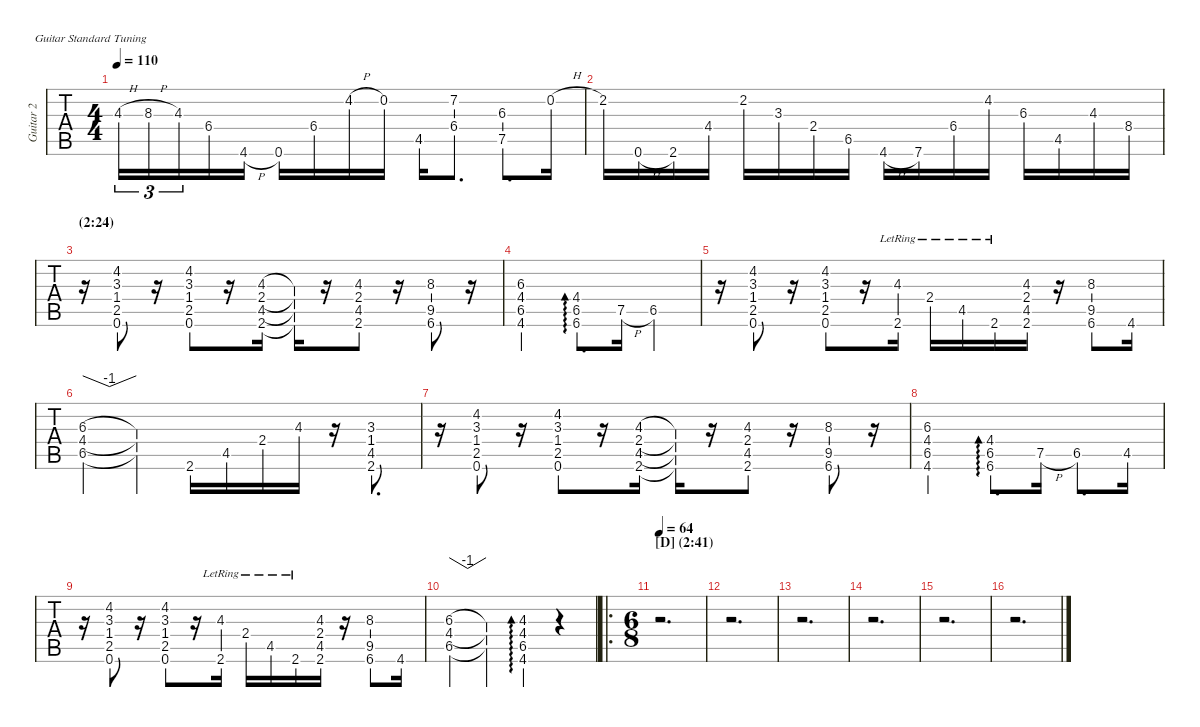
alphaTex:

\defaultSystemsLayout 4
\hideDynamics
\bracketExtendMode nobrackets
\multiTrackTrackNamePolicy allsystems
\firstSystemTrackNameMode fullname
\otherSystemsTrackNameMode fullname
\otherSystemsTrackNameOrientation horizontal
\track ("Guitar 2" "Guitar 2") {instrument distortionguitar}
\staff {tabs}
\tuning (E4 B3 G3 D3 A2 E2)
\ts (4 4)
\scale
0.99778
\tempo 110
\accidentals auto
\clef g2
\ottava regular
\simile none
\ks c
4.3{h}.16{tu (3 2) dy mf} 8.3{h acc #}.16{tu (3 2)} 4.3.16{tu (3 2) beam merge} 6.4{acc #}.16 4.6{h acc #}.16 0.6.16 6.4{acc #}.16 4.2{h acc #}.16 0.2.16 4.5{acc #}.16 (6.4{acc #} 7.2{acc #}).8{d} (7.5 6.3{acc #}).8{d} 0.2{h}.16 |
\scale
1.00222 2.2{acc #}.16 0.6{h}.16 2.6{acc #}.16 4.4{acc #}.16 2.2{acc #}.16 3.3{acc #}.16 2.4.16 6.5{acc #}.16 4.6{h acc #}.16 7.6.16 6.4{acc #}.16 4.2{acc #}.16 6.3{acc #}.16 4.5{acc #}.16 4.3.16 8.4{acc #}.16 |
\section ("" "(2:24)")
\scale
0.995909 r.16 (3.3{acc #} 1.4{acc #} 2.5 4.2{acc #} 0.6).8 r.16 (3.3{acc #} 1.4{acc #} 2.5 4.2{acc #} 0.6).8 r.16 (4.3 4.5{acc #} 2.4 2.6{acc #}).16 (4.3{t} 4.5{t acc #} 2.4{t} 2.6{t acc #}).16 r.16 (2.6{acc #} 4.5{acc #} 2.4 4.3).8 r.16 (8.3{acc #} 6.6{acc #} 9.5{acc #}).8 r.16 |
\scale
1.00845 (6.3{acc #} 4.6{acc #} 6.5{acc #} 4.4{acc #}).2 (6.6{acc #} 6.5{acc #} 4.4{acc #}).8{d ad 0} 7.5{h}.16 6.5{acc #}.4 |
\scale
0.995643 r.16 (3.3{acc #} 1.4{acc #} 2.5 4.2{acc #} 0.6).8 r.16 (3.3{acc #} 1.4{acc #} 2.5 4.2{acc #} 0.6).8 r.16 (2.6{lr acc #} 4.3{lr}).16 2.4{lr}.16 4.5{lr acc #}.16 2.6{lr acc #}.16 (2.6{acc #} 4.5{acc #} 2.4 4.3).16 r.16 (6.6{acc #} 9.5{acc #} 8.3{acc #}).8 4.6{acc #}.16 |
\scale
1.0079 (6.3{acc #} 6.5{acc #} 4.4{acc #}).4{tbe (dip default 45.6 0 52.199999999999996 -4 52.8 -4 59.4 0)} (6.3{t acc #} 6.5{t acc #} 4.4{t acc #}).4 2.6{acc #}.16 4.5{acc #}.16 2.4.16 4.3.16 r.16 (3.3{acc #} 2.6{acc #} 1.4{acc #} 4.5{acc #}).8{d} |
\scale
0.99223 r.16 (3.3{acc #} 1.4{acc #} 2.5 4.2{acc #} 0.6).8 r.16 (3.3{acc #} 1.4{acc #} 2.5 4.2{acc #} 0.6).8 r.16 (4.3 4.5{acc #} 2.4 2.6{acc #}).16 (4.3{t} 4.5{t acc #} 2.4{t} 2.6{t acc #}).16 r.16 (2.6{acc #} 4.5{acc #} 2.4 4.3).8 r.16 (8.3{acc #} 6.6{acc #} 9.5{acc #}).8 r.16 |
\scale
0.999868 (6.3{acc #} 4.6{acc #} 6.5{acc #} 4.4{acc #}).2 (6.6{acc #} 6.5{acc #} 4.4{acc #}).8{d ad 0} 7.5{h}.16 6.5{acc #}.8{d} 4.5{acc #}.16 |
\scale
1.0004 r.16 (3.3{acc #} 1.4{acc #} 2.5 4.2{acc #} 0.6).8 r.16 (3.3{acc #} 1.4{acc #} 2.5 4.2{acc #} 0.6).8 r.16 (2.6{lr acc #} 4.3{lr}).16 2.4{lr}.16 4.5{lr acc #}.16 2.6{lr acc #}.16 (2.6{acc #} 4.5{acc #} 2.4 4.3).16 r.16 (6.6{acc #} 9.5{acc #} 8.3{acc #}).8 4.6{acc #}.16 |
\scale
0.999599 (6.3{acc #} 6.5{acc #} 4.4{acc #}).4{tbe (dip default 45.6 0 52.199999999999996 -4 52.8 -4 59.4 0)} (6.3{t acc #} 6.5{t acc #} 4.4{t acc #}).4 (4.4{acc #} 4.3 4.6{acc #} 6.5{acc #}).4{ad 0} r.4 |
\ro
\ts (6 8)
\beaming (8 3 3)
\section ("D" "(2:41)")
\scale
1.01511
\tempo 64
r.2{d} |
\scale
0.990359 r.2{d} |
\scale
0.994526 r.2{d} |
\scale
0.999031 r.2{d} |
\scale
1.00199 r.2{d} |
\scale
1.00352 r.2{d}
